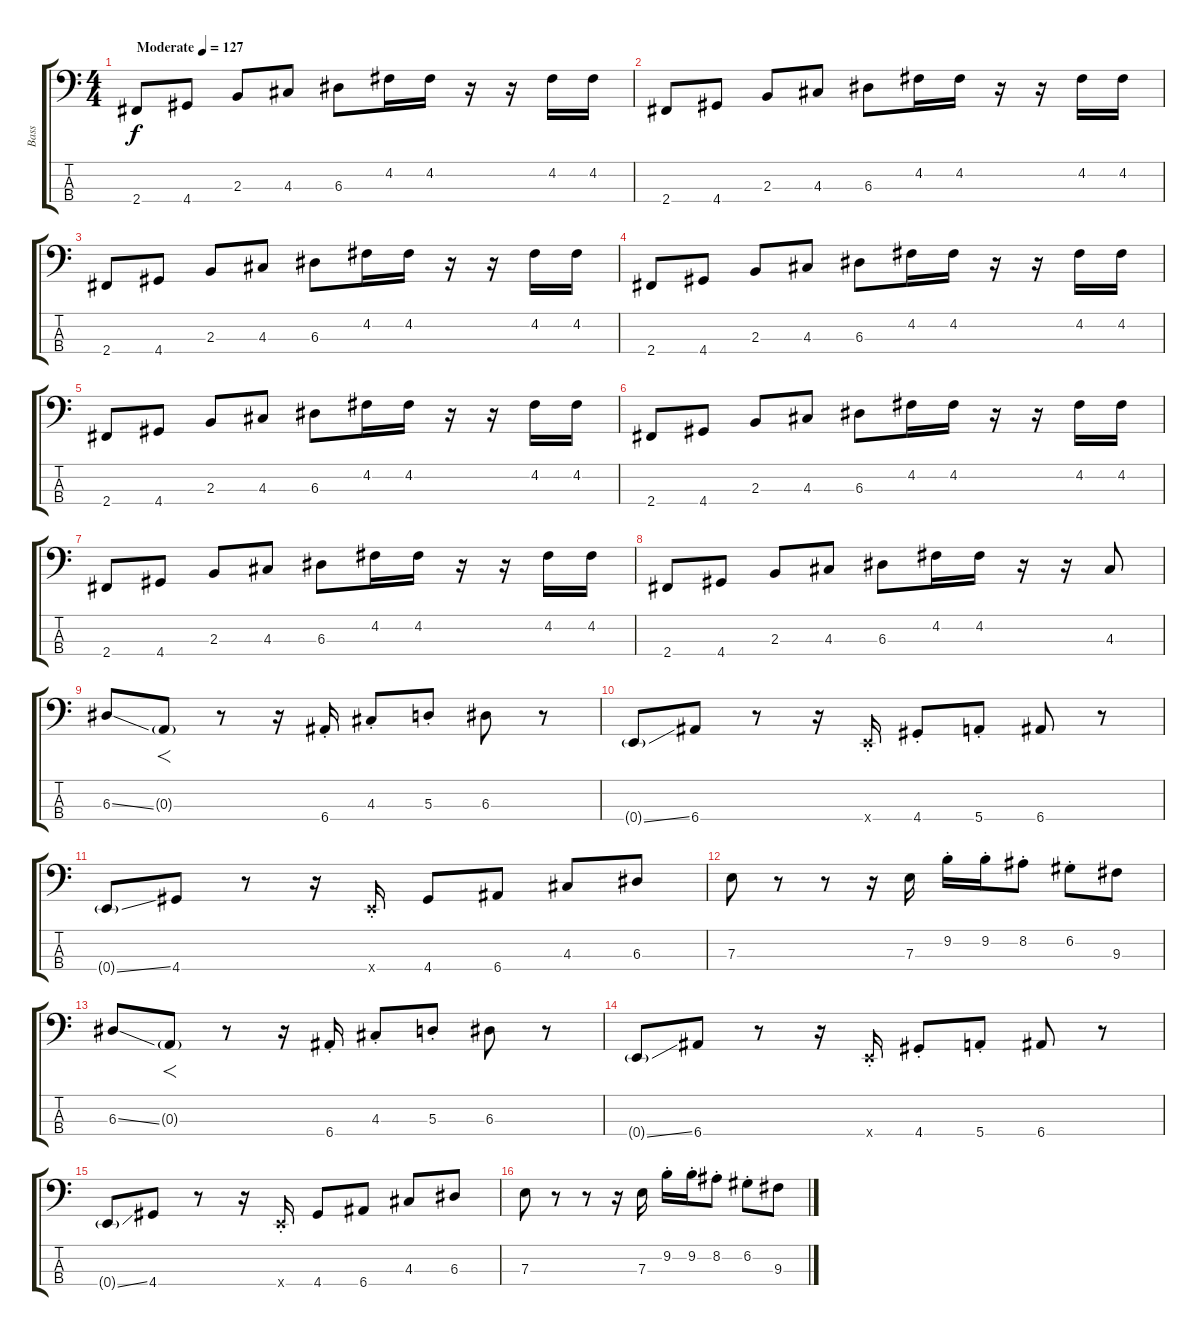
\track ("Bass" "Bass") {instrument electricbassfinger}
\staff {score tabs}
\tuning (G2 D2 A1 E1) {hide}
\ts (4 4)
\tempo (127 "Moderate")
\clef f4
\ks c
2.4.8{dy f instrument electricbassfinger} 4.4.8 2.3.8 4.3.8 6.3.8 4.2.16 4.2.16 r.16 r.16 4.2.16 4.2.16 |
2.4.8 4.4.8 2.3.8 4.3.8 6.3.8 4.2.16 4.2.16 r.16 r.16 4.2.16 4.2.16 |
2.4.8 4.4.8 2.3.8 4.3.8 6.3.8 4.2.16 4.2.16 r.16 r.16 4.2.16 4.2.16 |
2.4.8 4.4.8 2.3.8 4.3.8 6.3.8 4.2.16 4.2.16 r.16 r.16 4.2.16 4.2.16 |
2.4.8 4.4.8 2.3.8 4.3.8 6.3.8 4.2.16 4.2.16 r.16 r.16 4.2.16 4.2.16 |
2.4.8 4.4.8 2.3.8 4.3.8 6.3.8 4.2.16 4.2.16 r.16 r.16 4.2.16 4.2.16 |
2.4.8 4.4.8 2.3.8 4.3.8 6.3.8 4.2.16 4.2.16 r.16 r.16 4.2.16 4.2.16 |
2.4.8 4.4.8 2.3.8 4.3.8 6.3.8 4.2.16 4.2.16 r.16 r.16 4.3.8 |
6.3{ss}.8 0.3{g}.8{f} r.8 r.16 6.4{st}.16 4.3{st}.8 5.3{st}.8 6.3.8 r.8 |
0.4{ss g}.8 6.4.8 r.8 r.16 0.4{st x}.16 4.4{st}.8 5.4{st}.8 6.4.8 r.8 |
0.4{ss g}.8 4.4.8 r.8 r.16 0.4{st x}.16 4.4.8 6.4.8 4.3.8 6.3.8 |
7.3.8 r.8 r.8 r.16 7.3.16 9.2{st}.16 9.2{st}.16 8.2{st}.8 6.2{st}.8 9.3.8 |
6.3{ss}.8 0.3{g}.8{f} r.8 r.16 6.4{st}.16 4.3{st}.8 5.3{st}.8 6.3.8 r.8 |
0.4{ss g}.8 6.4.8 r.8 r.16 0.4{st x}.16 4.4{st}.8 5.4{st}.8 6.4.8 r.8 |
0.4{ss g}.8 4.4.8 r.8 r.16 0.4{st x}.16 4.4.8 6.4.8 4.3.8 6.3.8 |
7.3.8 r.8 r.8 r.16 7.3.16 9.2{st}.16 9.2{st}.16 8.2{st}.8 6.2{st}.8 9.3.8
